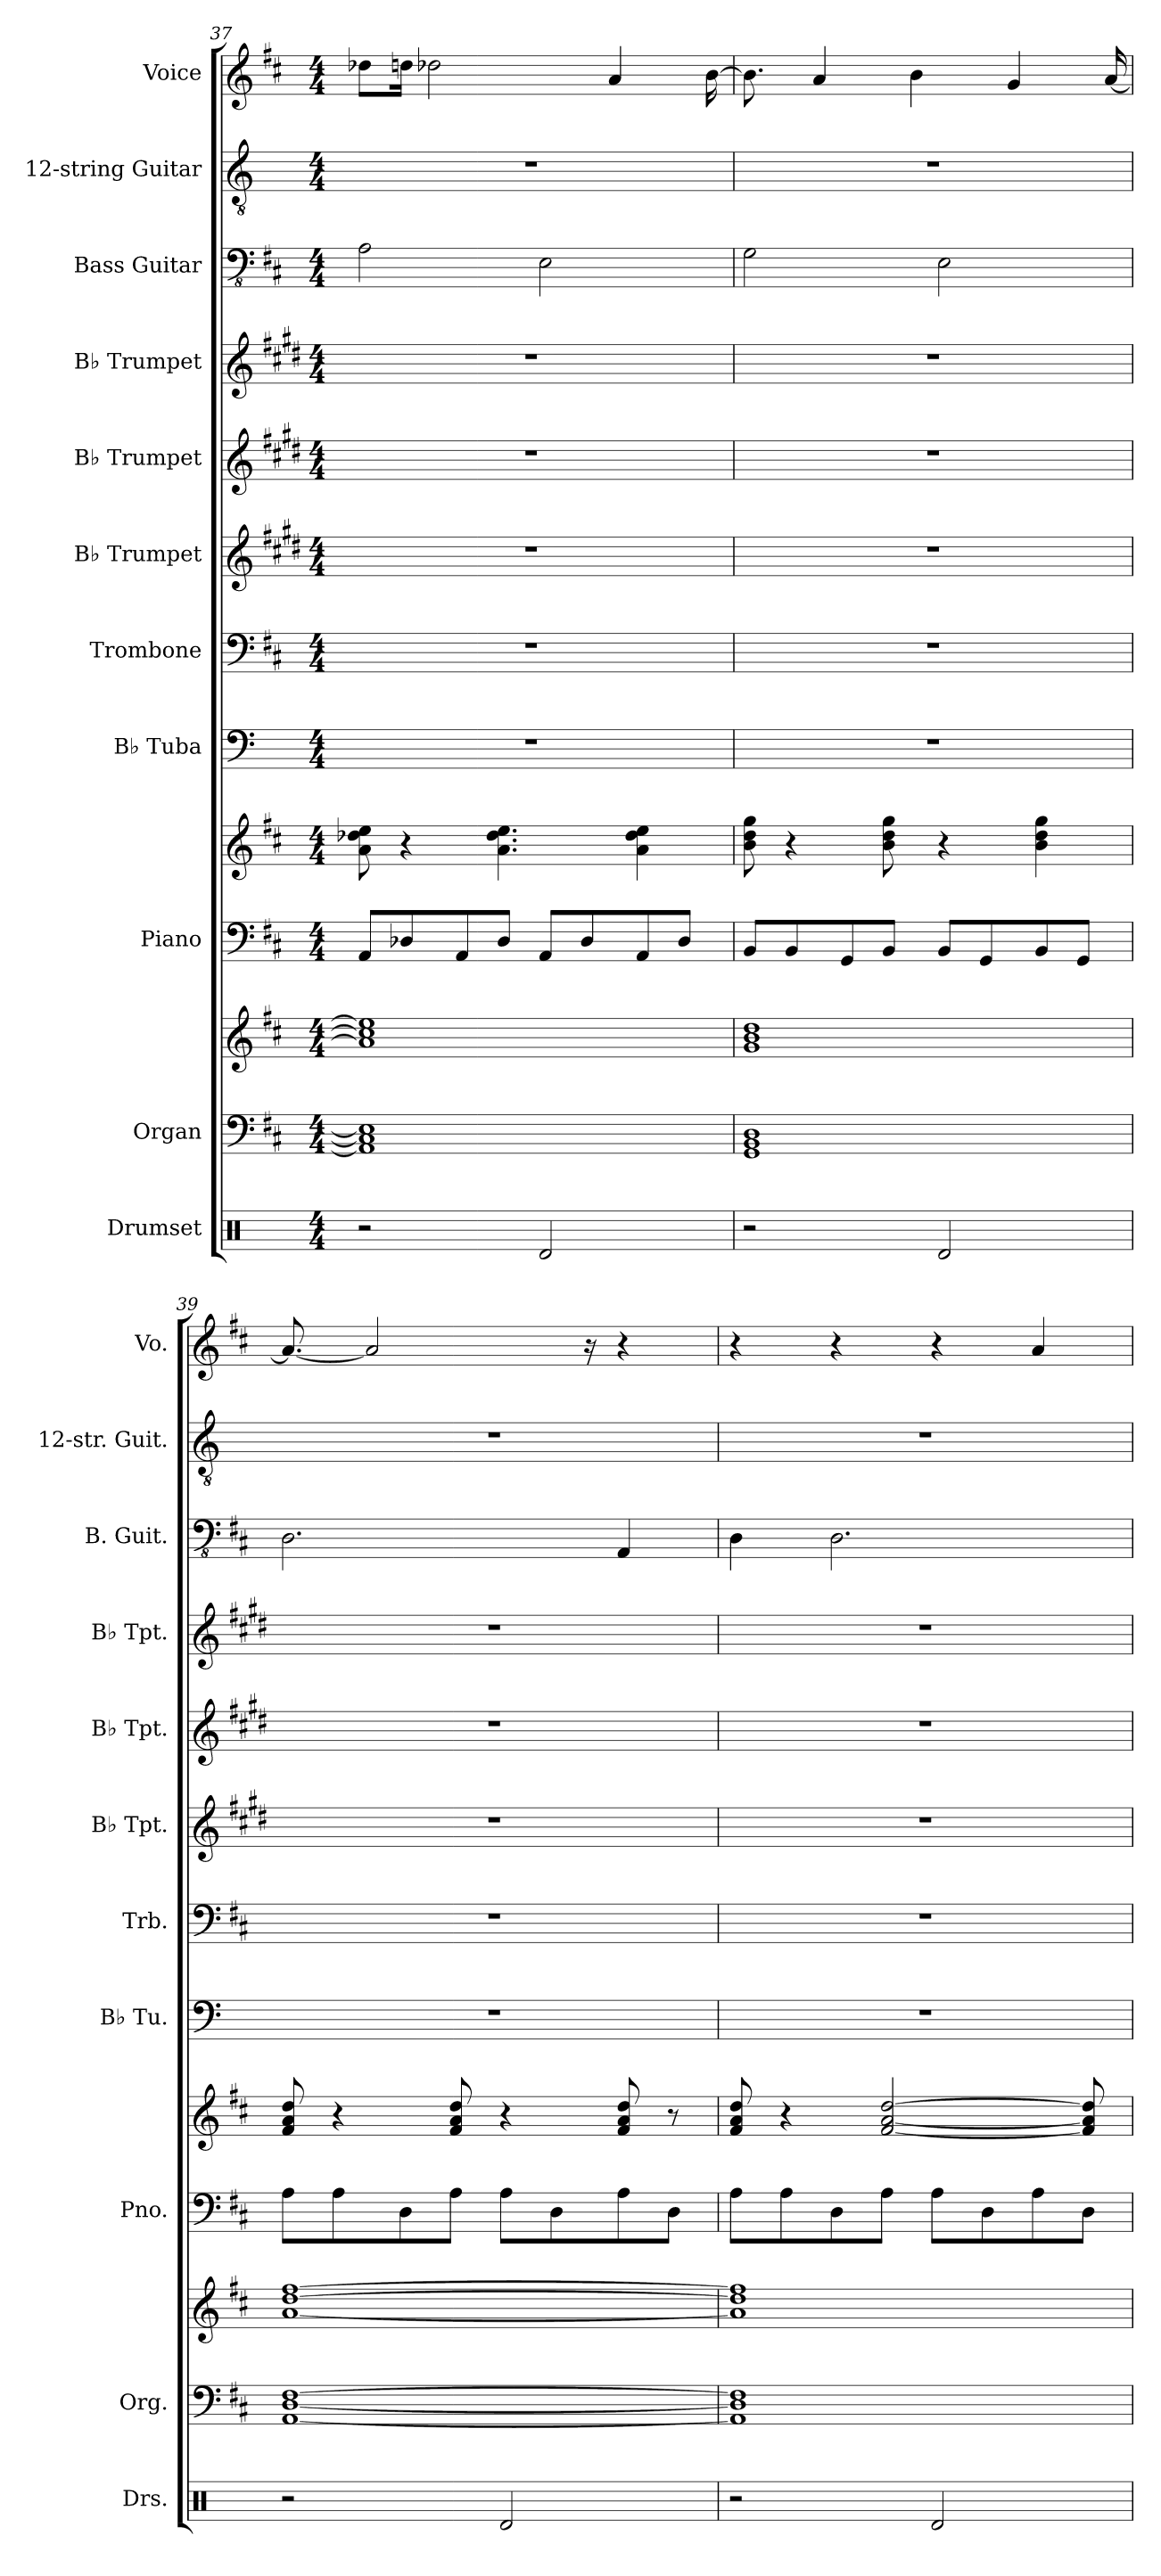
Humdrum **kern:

**kern	**kern	**kern	**kern	**kern	**kern	**kern	**kern	**kern	**kern	**kern	**kern	**kern
*part11	*part10	*part10	*part9	*part9	*part8	*part7	*part6	*part5	*part4	*part3	*part2	*part1
*staff13	*staff12	*staff11	*staff10	*staff9	*staff8	*staff7	*staff6	*staff5	*staff4	*staff3	*staff2	*staff1
*I"Drumset	*I"Organ	*	*I"Piano	*	*I"B♭ Tuba	*I"Trombone	*I"B♭ Trumpet	*I"B♭ Trumpet	*I"B♭ Trumpet	*I"Bass Guitar	*I"12-string Guitar	*I"Voice
*I'Drs.	*I'Org.	*	*I'Pno.	*	*I'B♭ Tu.	*I'Trb.	*I'B♭ Tpt.	*I'B♭ Tpt.	*I'B♭ Tpt.	*I'B. Guit.	*I'12-str. Guit.	*I'Vo.
*clefX	*clefF4	*clefG2	*clefF4	*clefG2	*clefF4	*clefF4	*clefG2	*clefG2	*clefG2	*clefFv4	*clefGv2	*clefG2
*	*	*	*	*	*	*	*ITrd1c2	*ITrd1c2	*ITrd1c2	*	*	*
*k[]	*k[f#c#]	*k[f#c#]	*k[f#c#]	*k[f#c#]	*k[]	*k[f#c#]	*k[f#c#]	*k[f#c#]	*k[f#c#]	*k[f#c#]	*k[]	*k[f#c#]
*C:	*D:	*D:	*D:	*D:	*C:	*D:	*D:	*D:	*D:	*D:	*C:	*D:
*M4/4	*M4/4	*M4/4	*M4/4	*M4/4	*M4/4	*M4/4	*M4/4	*M4/4	*M4/4	*M4/4	*M4/4	*M4/4
=37	=37	=37	=37	=37	=37	=37	=37	=37	=37	=37	=37	=37
2r	1AA] 1C#] 1E]	1a] 1cc#] 1ee]	8AA/L	8a\ 8dd-X\ 8ee\	1r	1r	1r	1r	1r	2AA\	1r	8dd-X\L
.	.	.	8D-X/	4r	.	.	.	.	.	.	.	16ddn\Jk
.	.	.	.	.	.	.	.	.	.	.	.	2dd-X\
.	.	.	8AA/	.	.	.	.	.	.	.	.	.
.	.	.	8D-/J	4.a\ 4.dd-\ 4.ee\	.	.	.	.	.	.	.	.
2Rd/	.	.	8AA/L	.	.	.	.	.	.	2EE\	.	.
.	.	.	8D-/	.	.	.	.	.	.	.	.	.
.	.	.	.	.	.	.	.	.	.	.	.	4a/
.	.	.	8AA/	4a\ 4dd-\ 4ee\	.	.	.	.	.	.	.	.
.	.	.	8D-/J	.	.	.	.	.	.	.	.	.
.	.	.	.	.	.	.	.	.	.	.	.	[16b\
!!LO:PB:g=z
=38	=38	=38	=38	=38	=38	=38	=38	=38	=38	=38	=38	=38
2r	1GG 1BB 1D	1g 1b 1dd	8BB/L	8b\ 8dd\ 8gg\	1r	1r	1r	1r	1r	2GG\	1r	8.b\]
.	.	.	8BB/	4r	.	.	.	.	.	.	.	.
.	.	.	.	.	.	.	.	.	.	.	.	4a/
.	.	.	8GG/	.	.	.	.	.	.	.	.	.
.	.	.	8BB/J	8b\ 8dd\ 8gg\	.	.	.	.	.	.	.	.
.	.	.	.	.	.	.	.	.	.	.	.	4b\
2Rd/	.	.	8BB/L	4r	.	.	.	.	.	2EE\	.	.
.	.	.	8GG/	.	.	.	.	.	.	.	.	.
.	.	.	.	.	.	.	.	.	.	.	.	4g/
.	.	.	8BB/	4b\ 4dd\ 4gg\	.	.	.	.	.	.	.	.
.	.	.	8GG/J	.	.	.	.	.	.	.	.	.
.	.	.	.	.	.	.	.	.	.	.	.	[16a/
=39	=39	=39	=39	=39	=39	=39	=39	=39	=39	=39	=39	=39
2r	[1AA [1D [1F#	[1a [1dd [1ff#	8A\L	8f#/ 8a/ 8dd/	1r	1r	1r	1r	1r	2.DD\	1r	8.a/_
.	.	.	8A\	4r	.	.	.	.	.	.	.	.
.	.	.	.	.	.	.	.	.	.	.	.	2a/]
.	.	.	8D\	.	.	.	.	.	.	.	.	.
.	.	.	8A\J	8f#/ 8a/ 8dd/	.	.	.	.	.	.	.	.
2Rd/	.	.	8A\L	4r	.	.	.	.	.	.	.	.
.	.	.	8D\	.	.	.	.	.	.	.	.	.
.	.	.	.	.	.	.	.	.	.	.	.	16r
.	.	.	8A\	8f#/ 8a/ 8dd/	.	.	.	.	.	4AAA/	.	4r
.	.	.	8D\J	8r	.	.	.	.	.	.	.	.
=40	=40	=40	=40	=40	=40	=40	=40	=40	=40	=40	=40	=40
2r	1AA] 1D] 1F#]	1a] 1dd] 1ff#]	8A\L	8f#/ 8a/ 8dd/	1r	1r	1r	1r	1r	4DD\	1r	4r
.	.	.	8A\	4r	.	.	.	.	.	.	.	.
.	.	.	8D\	.	.	.	.	.	.	2.DD\	.	4r
.	.	.	8A\J	[2f#/ [2a/ [2dd/	.	.	.	.	.	.	.	.
2Rd/	.	.	8A\L	.	.	.	.	.	.	.	.	4r
.	.	.	8D\	.	.	.	.	.	.	.	.	.
.	.	.	8A\	.	.	.	.	.	.	.	.	4a/
.	.	.	8D\J	8f#/] 8a/] 8dd/]	.	.	.	.	.	.	.	.
=	=	=	=	=	=	=	=	=	=	=	=	=
*-	*-	*-	*-	*-	*-	*-	*-	*-	*-	*-	*-	*-
